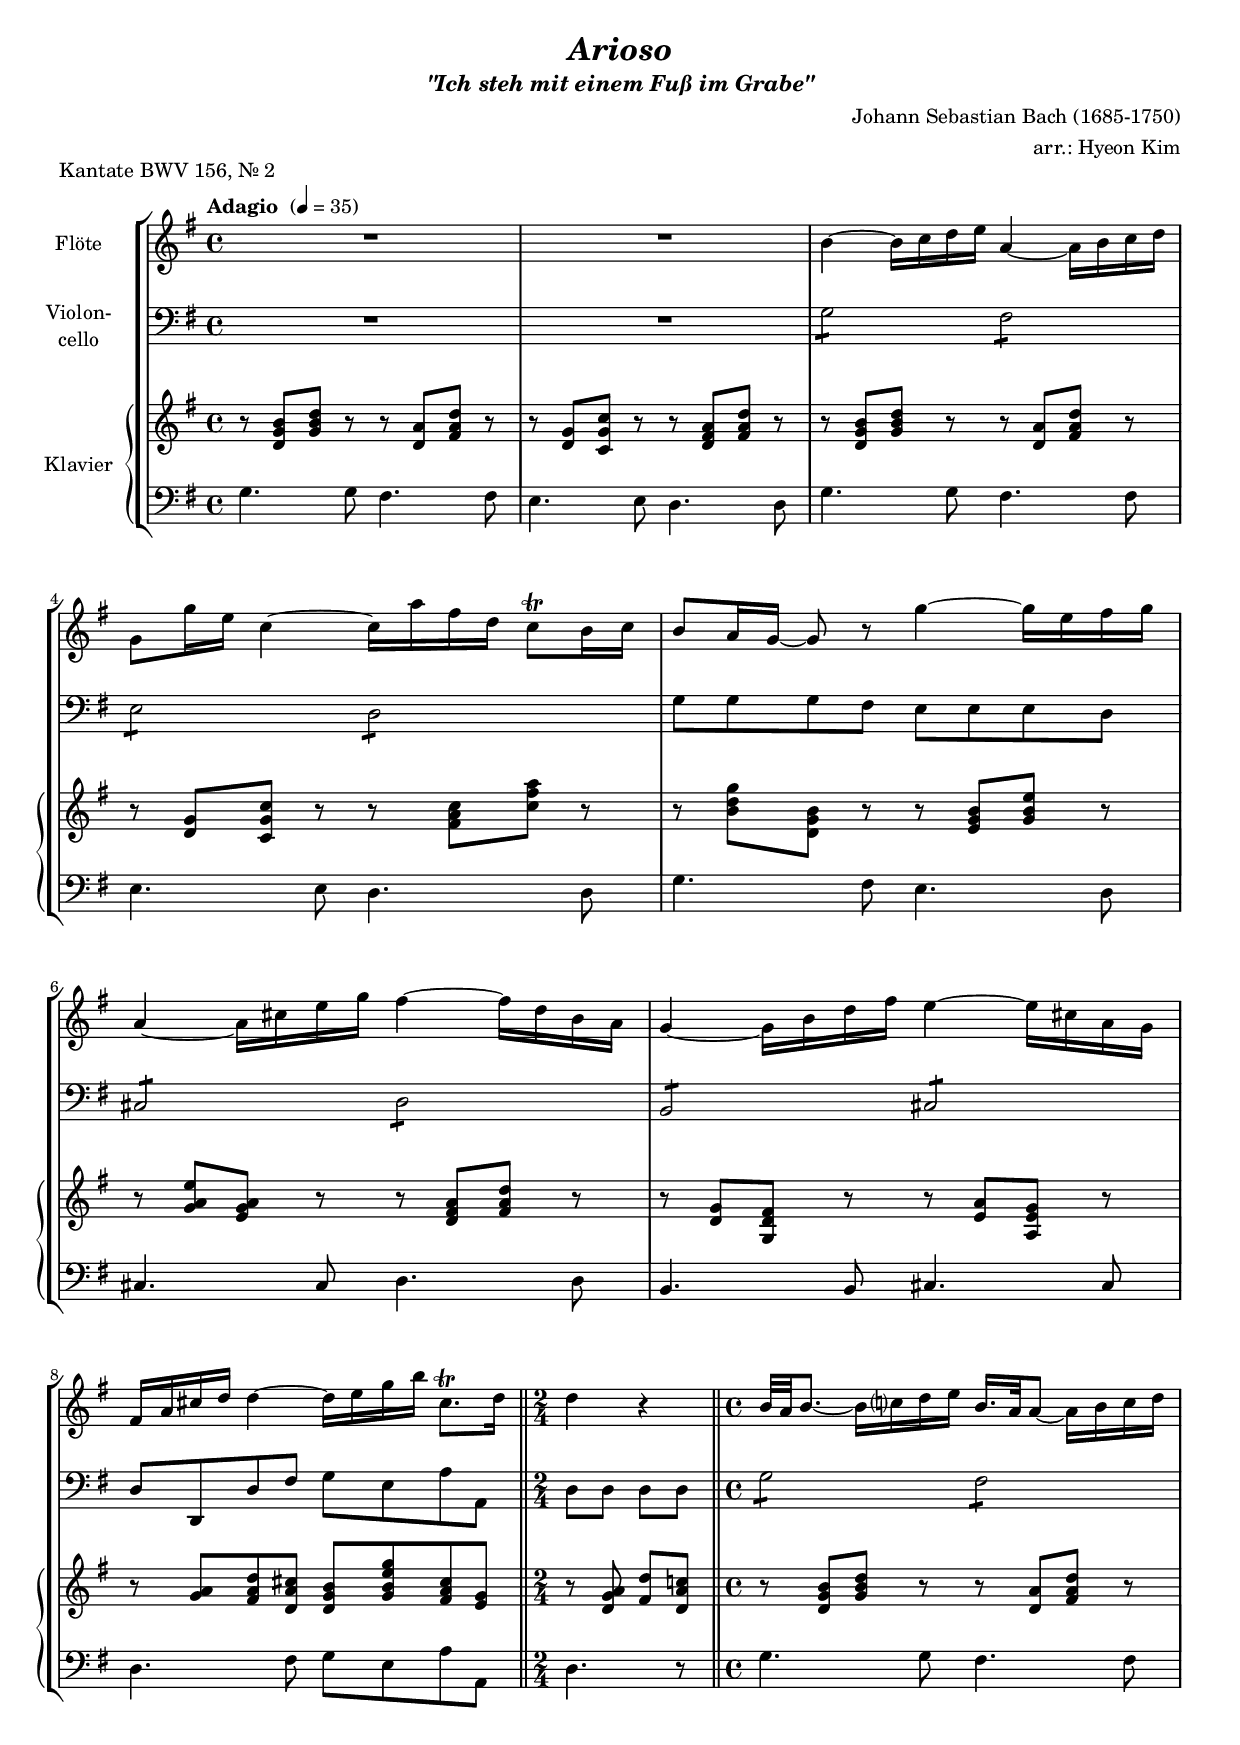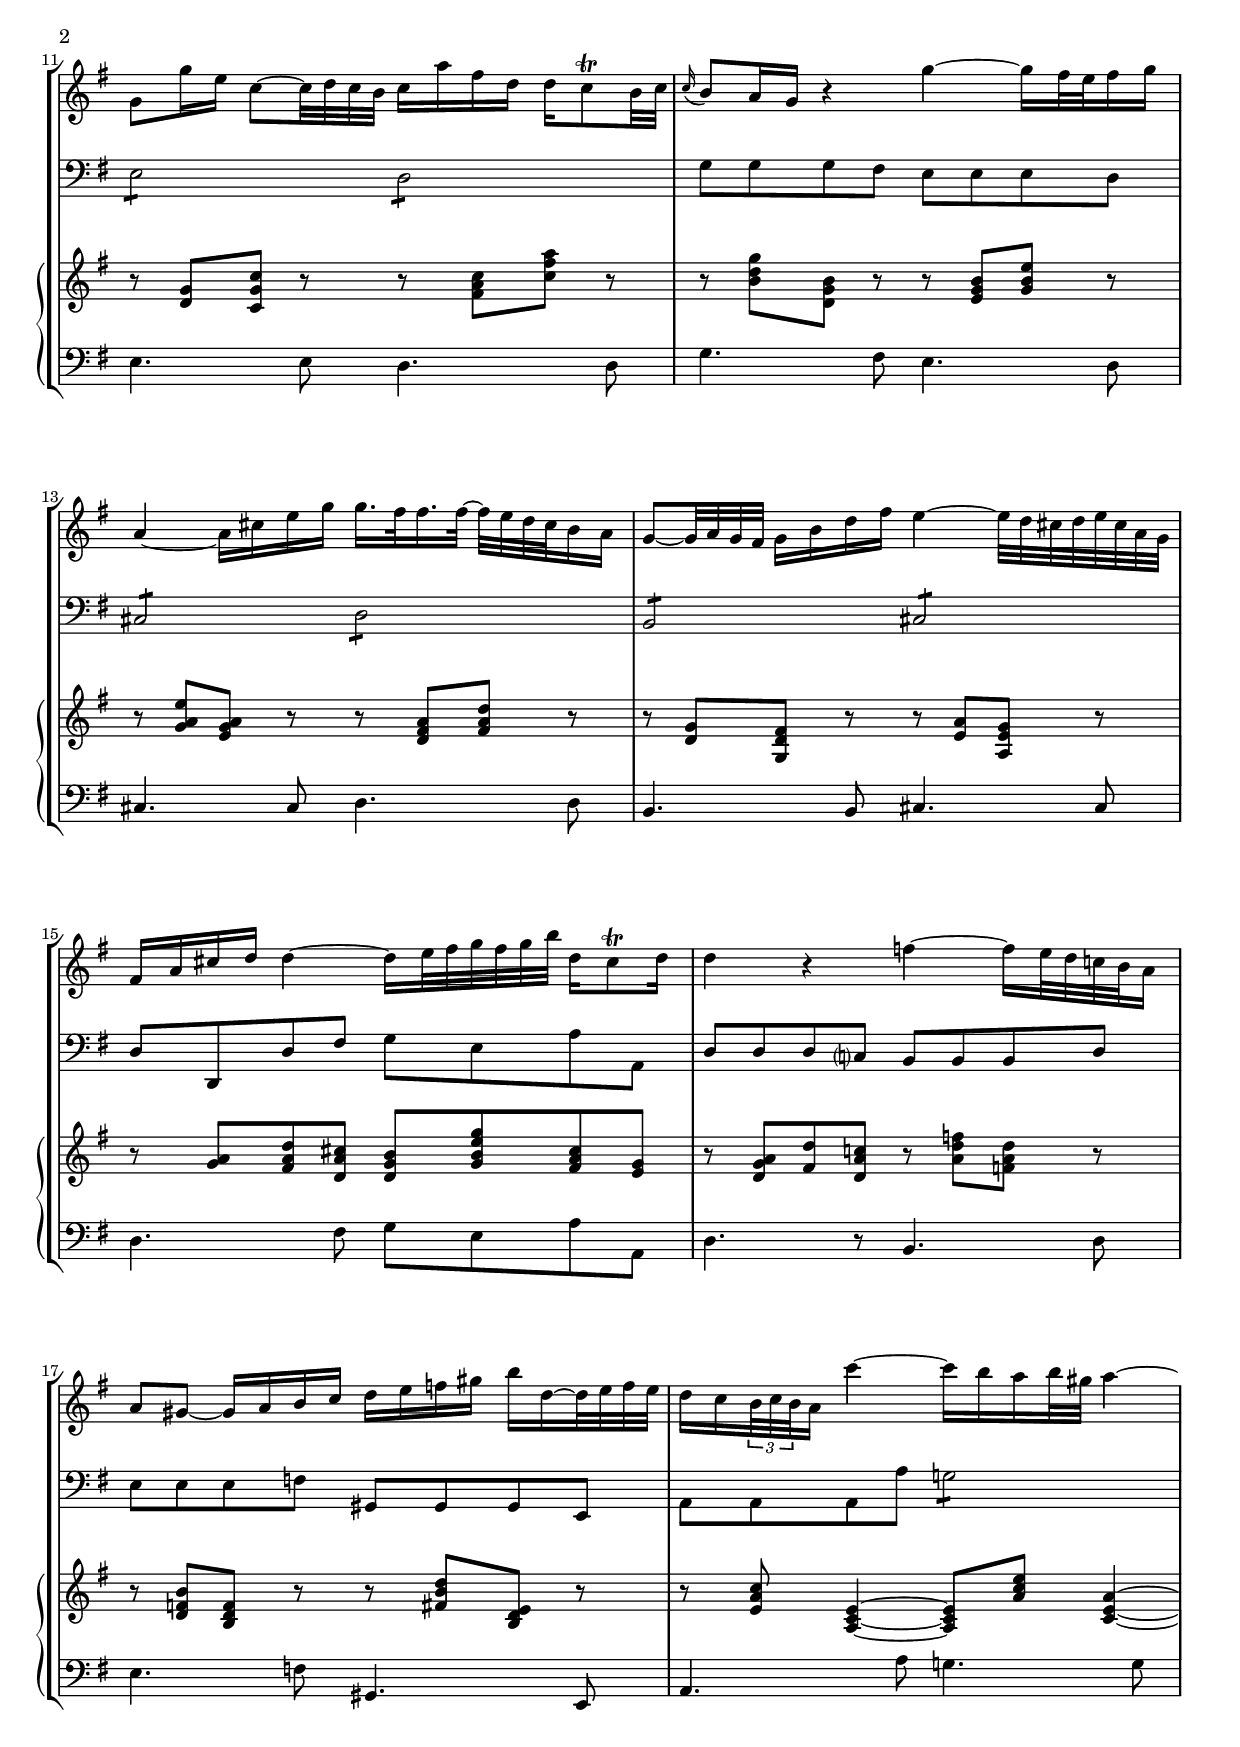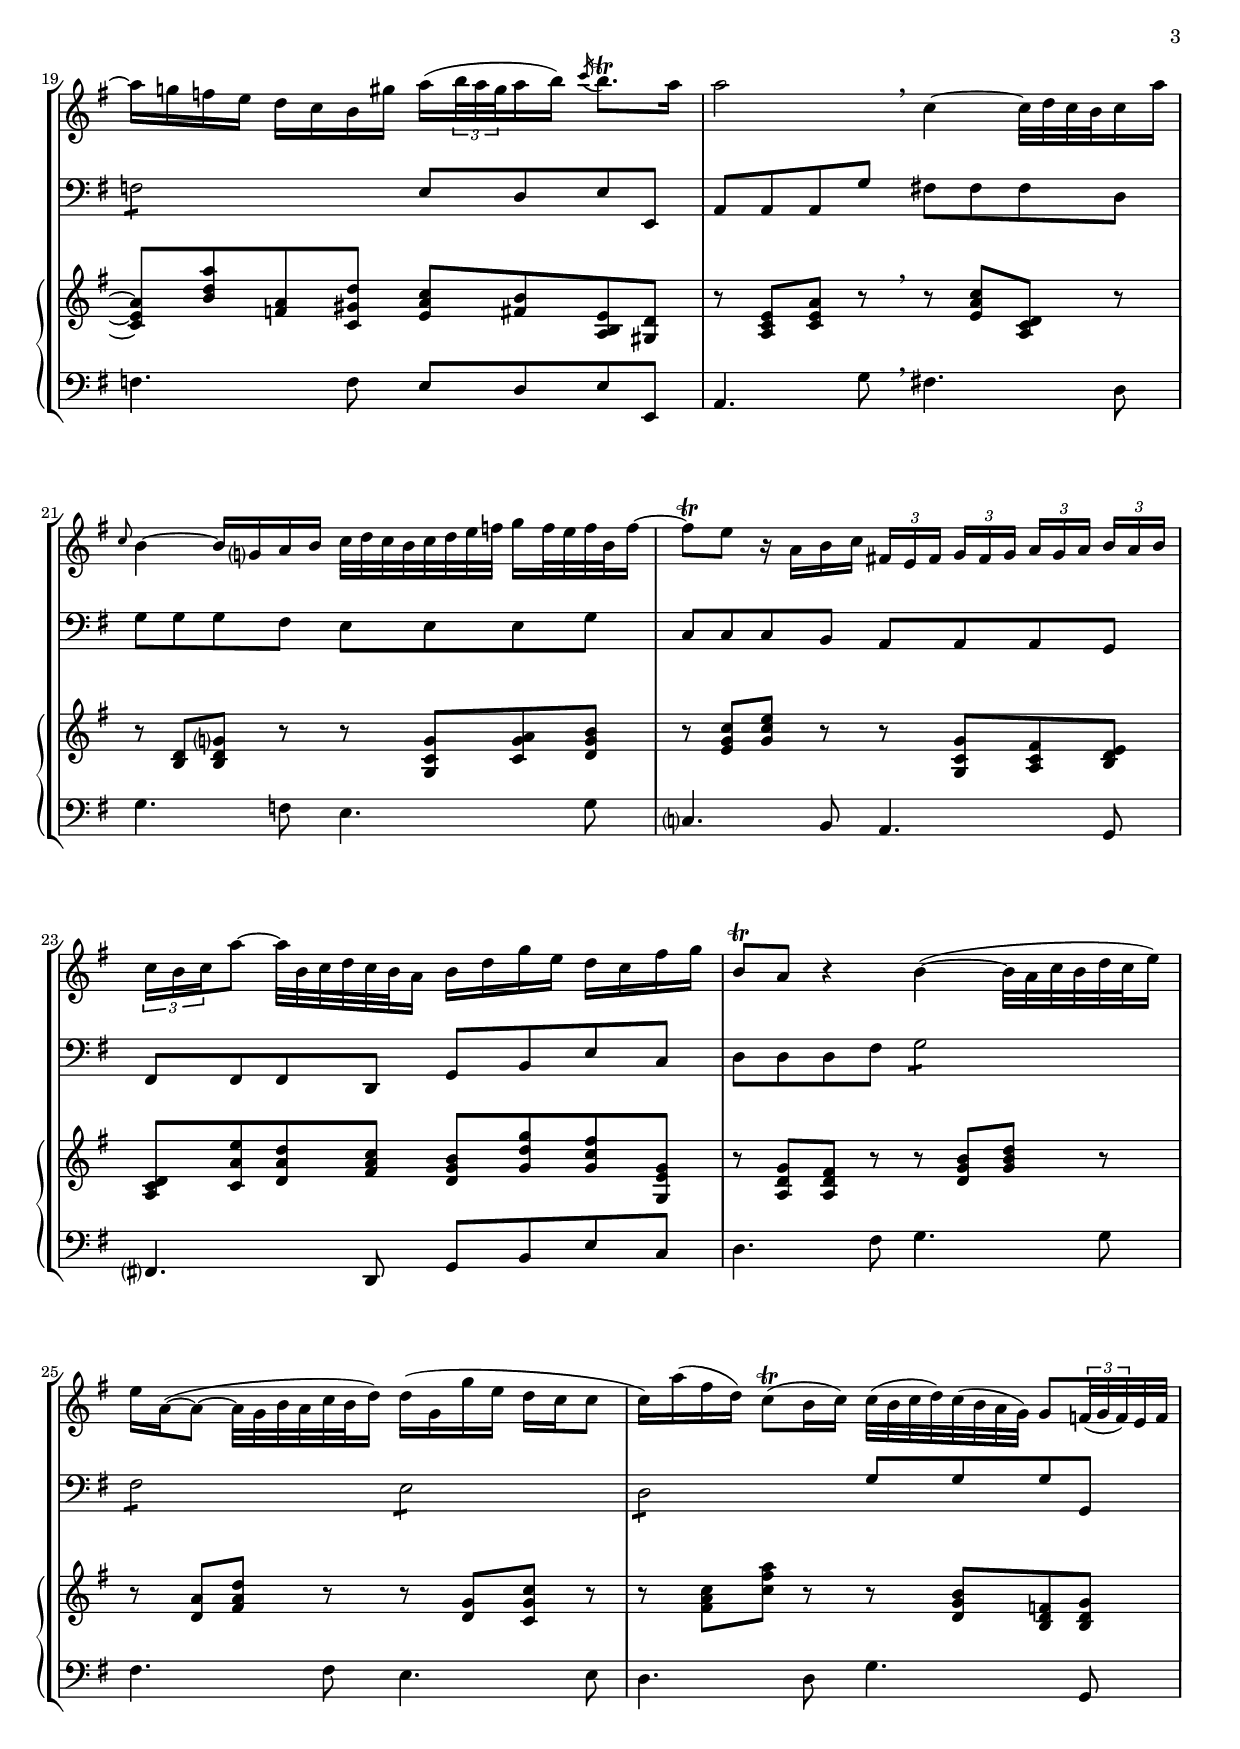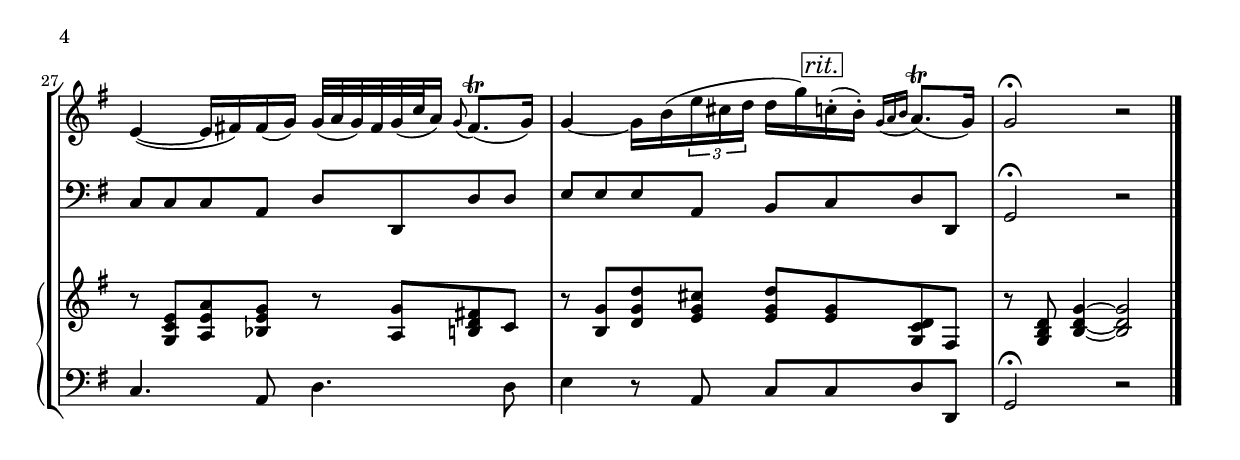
\version "2.18.2"
\include "deutsch.ly"
  
#(set-global-staff-size 17.325)

\header {
  title     = \markup \bold \italic "Arioso"
  subtitle  = \markup \italic "\"Ich steh mit einem Fuß im Grabe\""
  composer  = "Johann Sebastian Bach (1685-1750)"
  arranger  = "arr.: Hyeon Kim"
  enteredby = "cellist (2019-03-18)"
  piece     = "Kantate BWV 156, Nr. 2"
}

voiceconsts = {
  \key g \major
  \time 4/4
  \clef "treble"
%  \numericTimeSignature
  \compressFullBarRests
  % Set default beaming for all staves
%  \set Timing.beamExceptions = #'()
%  \set Timing.baseMoment     = #(ly:make-moment 1 4)
%  \set Timing.beatStructure  = #'(1 1 1)
  \tempo "Adagio " 4=35
}

micl = "clarinet"
mifl = "flute"
miob = "oboe"
mifh = "french horn"
misx = "tenor sax"
mist = "string ensemble 1"
miba = "cello"
mikl = "harpsichord"

rit = \mark \markup \box \italic "rit."

va = \relative c'' {
  \voiceconsts

  R1*2
  h4~ h16 c d e a,4~ a16 h c d
  g,8 g'16 e c4~ c16 a' fis d c8\trill h16 c
  h8 a16 g~ g8 r g'4~ g16 e fis g

  a,4~ a16 cis e g fis4~ fis16 d h a
  g4~ g16 h d fis e4~ e16 cis a g
  fis a cis d d4~ d16 e g h cis,8.\trill d16 \bar "||" \time 2/4
  d4 r \bar "||" \time 4/4

  h32 a h8.~ h16 c? d e h16. a32 a8~ a16 h c d
  g,8 g'16 e c8~ c32 d c h c16 a' fis d d c8\trill h32 c
  \appoggiatura c16 h8 a16 g r4 g'~ g16 fis32 e fis16 g

  a,4~ a16 cis e g g16. fis32 fis16. fis32~ fis e d cis h16 a
  g8~ g32 a g fis g16 h d fis e4~ e32 d cis d e cis a g

  fis16 a cis d d4~ d16 e32 fis g fis g h d,16 cis8\trill d16
  d4 r f~ f16 e32 d c! h a16
  a8 gis~ gis16 a h c d e f gis h d,~ d32 e f e

  d16 c \tuplet 3/2 16 { h32 c h } a16 c'4~ c16 h a h32 gis a4~
  a16 g! f e d c h gis' a( \tuplet 3/2 16 { h32 a gis } a16 h) \acciaccatura c h8.\trill a16

  a2 \breathe c,4~ c32 d c h c16 a'
  \grace c,8 h4~ h16 g? a h c32 d c h c d e f g16 f32 e f h, f'16~

  f8\trill e r16 a, h c \tuplet 3/2 8 { fis,![ e fis] g fis g a[ g a] h a h }
  \tuplet 3/2 8 { c h c } a'8~ a32 h, c d c h a16 h d g e d c fis g

  h,8\trill a r4 h(~ h32 a c h d c e16)
  e a,(~ a8~ a32 g h a c h d16) d( g, g' e d c c8

  c16) a'( fis d) c8(\trill h16 c) c32( h c d) c( h a g) g8 \tuplet 3/2 16 { f32( g f) } e f
  e4(~ e16 fis!) fis( g) g32( a g) fis g( c a16) \appoggiatura g8 fis8.\trill( g16)

  g4~ g16 h( \tuplet 3/2 8 { e cis d } d g) \rit c,(-. h)-. \appoggiatura { g16[ a h] } a8.(\trill g16)
  g2\fermata r \bar "|."
}

vb = \relative c' {
  \voiceconsts
  \clef "bass"

  R1*2
  \repeat tremolo 4 g8 \repeat tremolo 4 fis
  \repeat tremolo 4 e \repeat tremolo 4 d
  g g g fis e e e d
  \repeat tremolo 4 cis \repeat tremolo 4 d

  \repeat tremolo 4 h \repeat tremolo 4 cis
  d d, d' fis g e a a, \bar "||" \time 2/4
  d d d d \bar "||" \time 4/4
  \repeat tremolo 4 g \repeat tremolo 4 fis
  \repeat tremolo 4 e \repeat tremolo 4 d

  g g g fis e e e d
  \repeat tremolo 4 cis \repeat tremolo 4 d
  \repeat tremolo 4 h \repeat tremolo 4 cis
  d d, d' fis g e a a,
  d d d c? h h h d

  e e e f gis, gis gis e
  a a a a' \repeat tremolo 4 g!
  \repeat tremolo 4 f e d e e,
  a a a g' fis! fis fis d
  g g g fis e e e g

  c, c c h a a a g
  fis fis fis d g h e c
  d d d fis \repeat tremolo 4 g
  \repeat tremolo 4 fis \repeat tremolo 4 e
  \repeat tremolo 4 d g g g g,

  c c c a d d, d' d
  e e e a, h \rit c d d,
  g2\fermata r \bar "|."
}

vc = \relative c' {
  \voiceconsts

  r8 <d g h> <g h d> r r <d a'> <fis a d> r
  r <d g> <c g' c> r r <d fis a> <fis a d> r
  r <d g h> <g h d> r r <d a'> <fis a d> r
  r <d g> <c g' c> r r <fis a c> <c' fis a> r
  r <h d g> <d, g h> r r <e g h> <g h e> r

  r <g a e'> <e g a> r r <d fis a> <fis a d> r
  r <d g> <g, d' fis> r r <e' a> <a, e' g> r
  r <g' a> <fis a d> <d a' cis> <d g h> <g h e g> <fis a cis> <e g> \bar "||" \time 2/4
  r <d g a> <fis d'> <d a' c!> \bar "||" \time 4/4
  
  r <d g h> <g h d> r r <d a'> <fis a d> r
  r <d g> <c g' c> r r <fis a c> <c' fis a> r
  r <h d g> <d, g h> r r <e g h> <g h e> r
  r <g a e'> <e g a> r r <d fis a> <fis a d> r

  r <d g> <g, d' fis> r r <e' a> <a, e' g> r
  r <g' a> <fis a d> <d a' cis> <d g h> <g h e g> <fis a cis> <e g>
  r <d g a> <fis d'> <d a' c!> r <a' d f> <f a d> r
  r <d f h> <h d f> r r <fis' h d> <h, d e> r

  r <e a c> <a, c e>4~ <a c e>8 <a' c e> <c, e a>4~
  <c e a>8 <h' d a'> <f a> <c gis' d'> <e a c> <fis h> <a, h e> <gis d'>
  r <a c e> <c e a> r \breathe r <e a c> <a, c d> r
  r <h d> <h d g?> r r <g c g'> <c g' a> <d g h>

  r <e g c> <g c e> r r <g, c g'> <a c fis> <h d e>
  <a c d> <c a' e'> <d a' d> <fis a c> <d g h> <g d' g> <g c fis> <g, e' g>
  r <a d g> <a d fis> r r <d g h> <g h d> r
  r <d a'> <fis a d> r r <d g> <c g' c> r

  r <fis a c> <c' fis a> r r <d, g h> <h d f> <h d g>
  r <g c e> <a e' a> <b e g> r <a g'> <h d fis!> c
  r <h g'> <d g d'> <e g cis> <e g d'> \rit <e g> <g, c d> fis
  r <g h d> <h d g>4~ <h d g>2 \bar "|."
}

vd = \relative c' {
  \voiceconsts
  \clef "bass"

  g4. g8 fis4. fis8
  e4. e8 d4. d8
  g4. g8 fis4. fis8
  e4. e8 d4. d8
  g4. fis8 e4. d8

  cis4. cis8 d4. d8
  h4. h8 cis4. cis8
  d4. fis8 g e a a, \bar "||" \time 2/4
  d4. r8 \bar "||" \time 4/4

  g4. g8 fis4. fis8
  e4. e8 d4. d8
  g4. fis8 e4. d8
  cis4. cis8 d4. d8

  h4. h8 cis4. cis8
  d4. fis8 g e a a,
  d4. r8 h4. d8
  e4. f8 gis,4. e8

  a4. a'8 g!4. g8
  f4. f8 e d e e,
  a4. g'8 \breathe  fis!4. d8
  g4. f8 e4. g8

  c,?4. h8 a4. g8
  fis?4. d8 g h e c
  d4. fis8 g4. g8
  fis4. fis8 e4. e8

  d4. d8 g4. g,8
  c4. a8 d4. d8
  e4 r8 a, c \rit c d d,
  g2\fermata r \bar "|."
}


music = \new StaffGroup <<
      \new Staff {
	\set Staff.midiInstrument = \mifl
	\set Staff.instrumentName = \markup \center-column { "Flöte" }
	\transpose g g { \va }
      }

      \new Staff {
	\set Staff.midiInstrument = \miba
	\set Staff.instrumentName = \markup \center-column { "Violon-" "cello" }
	\transpose g g { \vb }
      }

      \new PianoStaff <<
        \set PianoStaff.instrumentName = \markup \center-column { "Klavier" }
        \set PianoStaff.midiInstrument = \mikl
        \new Staff {
          \transpose g g { \vc }
        }
	
        \new Staff {
          \transpose g g { \vd }
        }
        >>
>>

\book {
  \score {
    \music
    \layout {}
  }

  \score {
    \unfoldRepeats \music

    \midi {
      \context {
        \Score
      }
    }
  }
}
